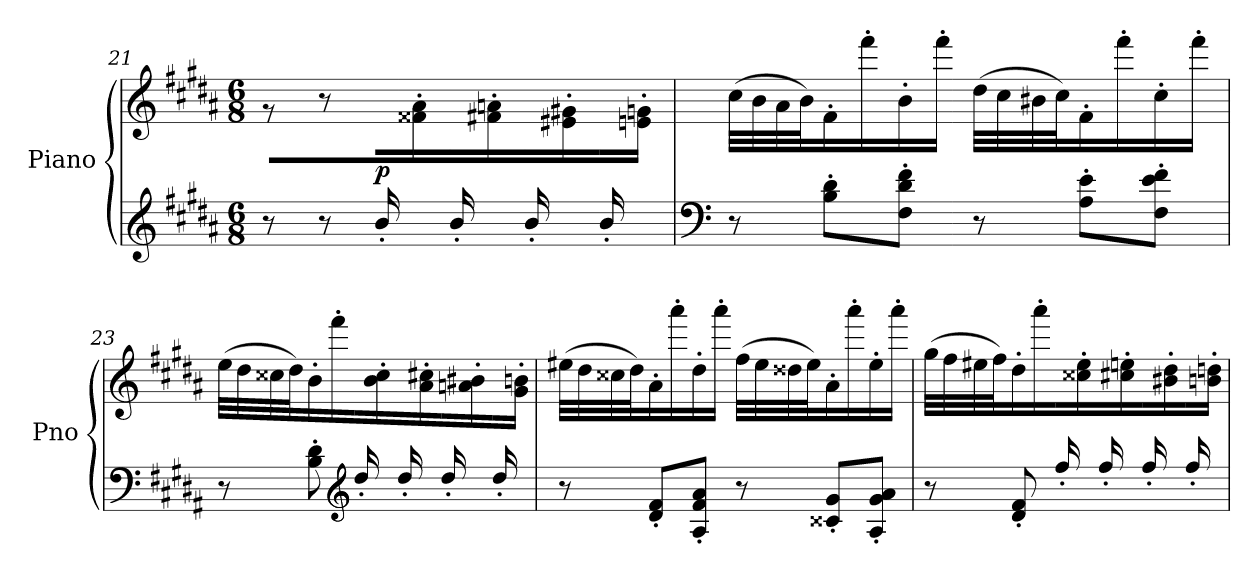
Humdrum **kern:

**kern	**kern	**dynam
*part1	*part1	*part1
*staff2	*staff1	*staff1/2
*I"Piano	*	*
*I'Pno	*	*
*clefG2	*clefG2	*
*k[f#c#g#d#a#]	*k[f#c#g#d#a#]	*
*B:	*B:	*
*M6/8	*M6/8	*
=21	=21	=21
*^	*	*
4ryy	8r	8r	.
.	8r	8r	.
!	!	!	!LO:DY:b
16b'/LL	2ryy	16ryy	p
16ryy	.	16f##X\' 16a#\'JJ	.
16b'/LL	.	16ryy	.
16ryy	.	16f#X\' 16an\'JJ	.
16b'/LL	.	16ryy	.
16ryy	.	16e#X\' 16g#X\'JJ	.
16b'/LL	.	16ryy	.
16ryy	.	16en\' 16gn\'JJ	.
*v	*v	*	*
!!LO:LB:g=z
=22	=22	=22
*clefF4	*	*
8r	(32cc#\LLL	.
.	32b\	.
.	32a#\	.
.	32b\J)	.
8B\' 8d#\'L	16f#'\	.
.	16fff#'\	.
8F#\' 8d#\' 8f#\'J	16b'\	.
.	16fff#'\JJ	.
8r	(32dd#\LLL	.
.	32cc#\	.
.	32b#X\	.
.	32cc#\J)	.
8A#\' 8e\'L	16f#'\	.
.	16fff#'\	.
8F#\' 8e\' 8f#\'J	16cc#'\	.
.	16fff#'\JJ	.
!!LO:LB:g=z
=23	=23	=23
*^	*	*
4ryy	8r	(32ee\LLL	.
.	.	32dd#\	.
.	.	32cc##X\	.
.	.	32dd#\J)	.
.	8B\' 8d#\'	16b'\	.
.	.	16fff#'\JJ	.
*clefG2	*	*	*
16dd#'/LL	2ryy	16ryy	.
16ryy	.	16b\' 16cc##\'JJ	.
16dd#'/LL	.	16ryy	.
16ryy	.	16a#\' 16cc#X\'JJ	.
16dd#'/LL	.	16ryy	.
16ryy	.	16an\' 16b#X\'JJ	.
16dd#'/LL	.	16ryy	.
16ryy	.	16g#\' 16bn\'JJ	.
*v	*v	*	*
=24	=24	=24
8r	(32ee#X\LLL	.
.	32dd#\	.
.	32cc##X\	.
.	32dd#\J)	.
8d#/' 8f#/'L	16a#'\	.
.	16aaa#'\	.
8A#/' 8f#/' 8a#/'J	16dd#'\	.
.	16aaa#'\JJ	.
8r	(32ff#\LLL	.
.	32ee#\	.
.	32dd##X\	.
.	32ee#\J)	.
8c##X/' 8g#/'L	16a#'\	.
.	16aaa#'\	.
8A#/' 8g#/' 8a#/'J	16ee#'\	.
.	16aaa#'\JJ	.
!!LO:LB:g=z
=25	=25	=25
*^	*	*
4ryy	8r	(32gg#\LLL	.
.	.	32ff#\	.
.	.	32ee#X\	.
.	.	32ff#\J)	.
.	8d#/' 8f#/'	16dd#'\	.
.	.	16aaa#'\JJ	.
16ff#'/LL	2ryy	16ryy	.
16ryy	.	16cc##X\' 16ee#\'JJ	.
16ff#'/LL	.	16ryy	.
16ryy	.	16cc#X\' 16een\'JJ	.
16ff#'/LL	.	16ryy	.
16ryy	.	16b#X\' 16dd#\'JJ	.
16ff#'/LL	.	16ryy	.
16ryy	.	16bn\' 16ddn\'JJ	.
*v	*v	*	*
=	=	=
*-	*-	*-
